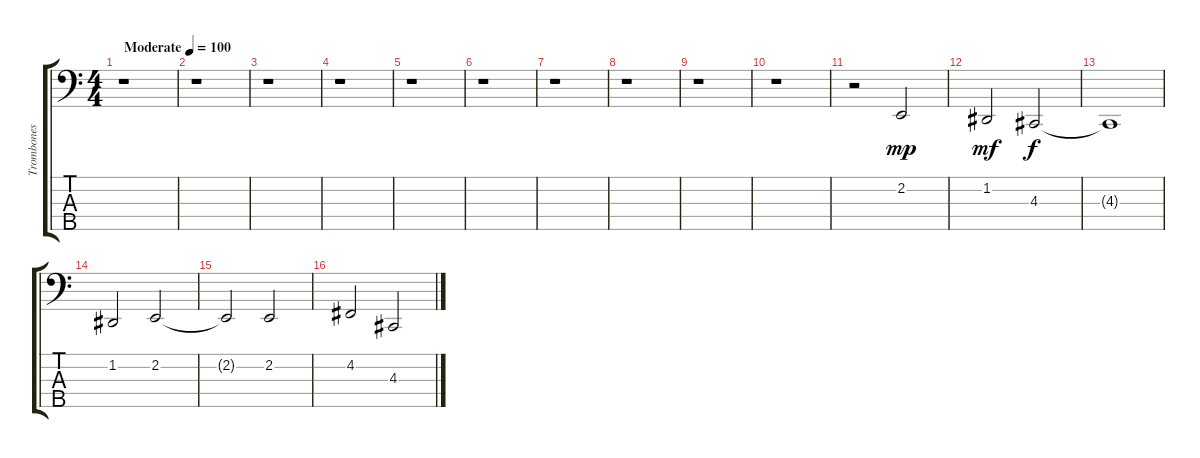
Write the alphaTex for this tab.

\track ("Trombones" "Trombones") {instrument trombone}
\staff {score tabs}
\tuning (G2 D2 A1 E1 B0) {hide}
\ts (4 4)
\tempo (100 "Moderate")
\clef f4
\ks c
r.1{dy mp instrument trombone} |
r.1 |
r.1 |
r.1 |
r.1 |
r.1 |
r.1 |
r.1 |
r.1 |
r.1 |
r.2 2.2.2 |
1.2.2{dy mf} 4.3.2{dy f} |
4.3{t}.1 |
1.2.2 2.2.2 |
2.2{t}.2 2.2.2 |
4.2.2 4.3.2
